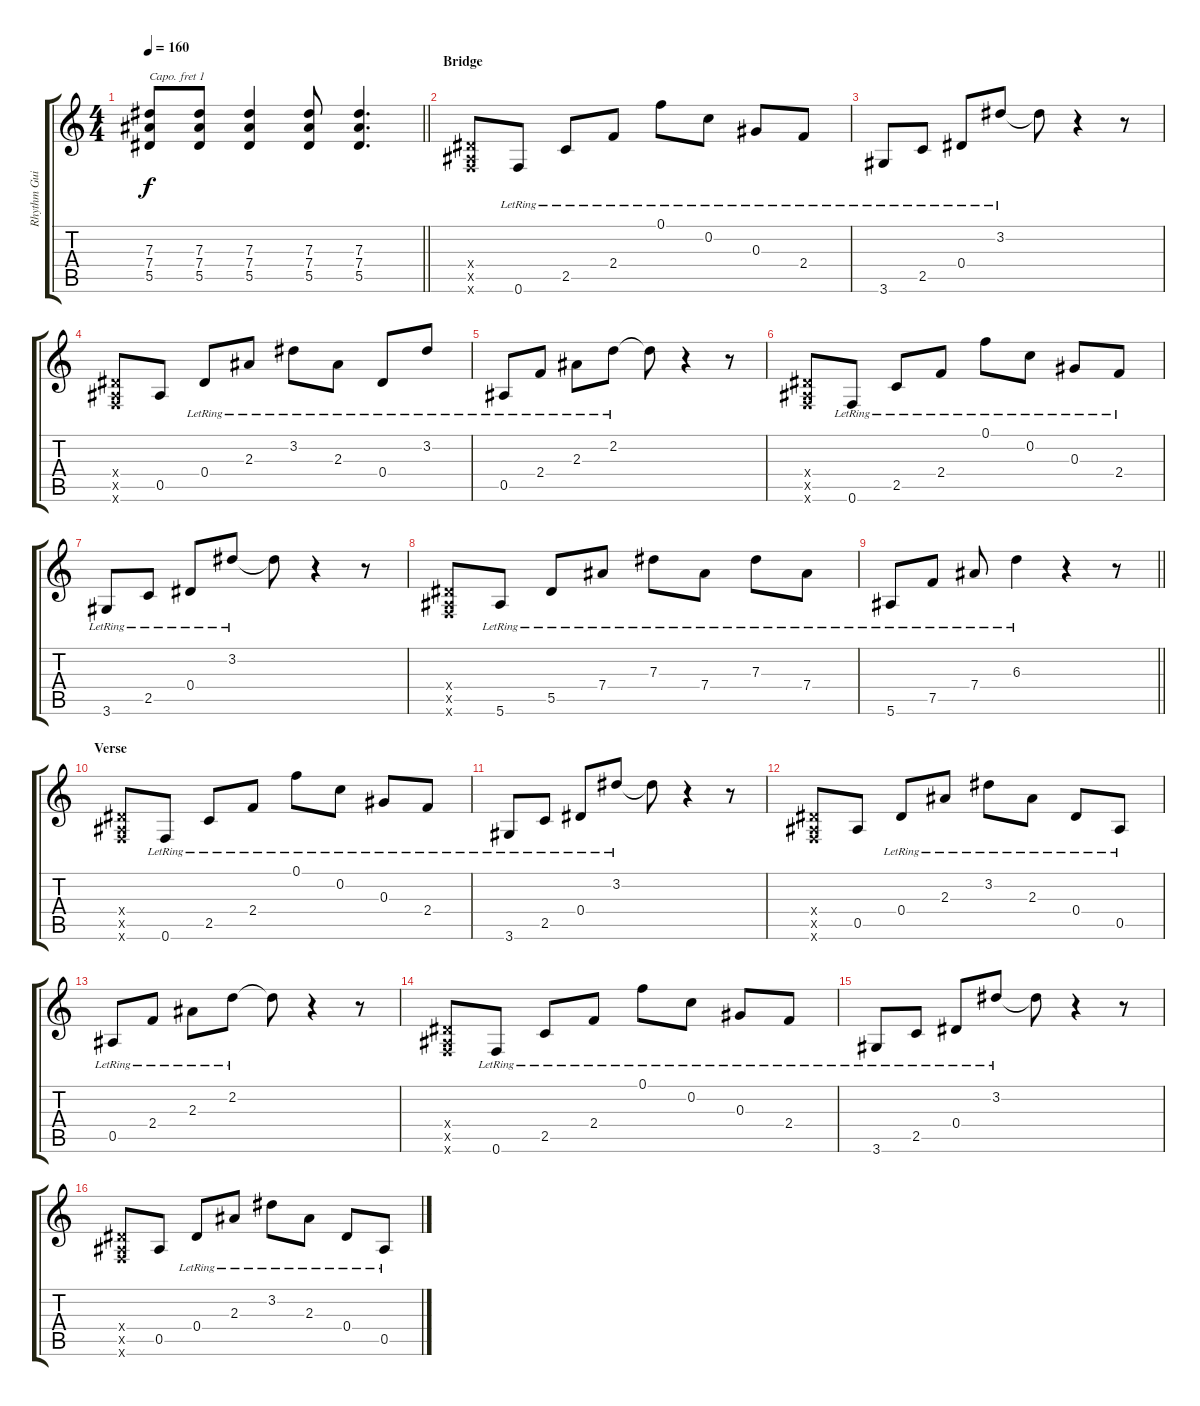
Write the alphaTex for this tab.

\track ("Rhythm Guitar" "Rhythm Gui") {instrument electricguitarjazz}
\staff {score tabs}
\capo 1
\tuning (E4 B3 G3 D3 A2 E2) {hide}
\ts (4 4)
\tempo 160
\clef g2
\barLineRight lightlight
\ks c
(7.3{t} 7.4{t} 5.5{t}).8{dy f} (7.3 7.4 5.5).8 (7.3 7.4 5.5).4 (7.3 7.4 5.5).8 (7.3 7.4 5.5).4{d} |
\section ("" "Bridge")
(0.4{x} 0.5{x} 0.6{x}).8{instrument electricguitarjazz} 0.6{lr}.8 2.5{lr}.8 2.4{lr}.8 0.1{lr}.8 0.2{lr}.8 0.3{lr}.8 2.4{lr}.8 |
3.6{lr}.8 2.5{lr}.8 0.4{lr}.8 3.2{lr}.8 3.2{t}.8 r.4 r.8 |
(0.4{x} 0.5{x} 0.6{x}).8 0.5.8 0.4{lr}.8 2.3{lr}.8 3.2{lr}.8 2.3{lr}.8 0.4{lr}.8 3.2{lr}.8 |
0.5{lr}.8 2.4{lr}.8 2.3{lr}.8 2.2{lr}.8 2.2{t}.8 r.4 r.8 |
(0.4{x} 0.5{x} 0.6{x}).8 0.6{lr}.8 2.5{lr}.8 2.4{lr}.8 0.1{lr}.8 0.2{lr}.8 0.3{lr}.8 2.4{lr}.8 |
3.6{lr}.8 2.5{lr}.8 0.4{lr}.8 3.2{lr}.8 3.2{t}.8 r.4 r.8 |
(0.4{x} 0.5{x} 0.6{x}).8 5.6{lr}.8 5.5{lr}.8 7.4{lr}.8 7.3{lr}.8 7.4{lr}.8 7.3{lr}.8 7.4{lr}.8 |
\barLineRight lightlight
5.6{lr}.8 7.5{lr}.8 7.4{lr}.8 6.3{lr}.4 r.4 r.8 |
\section ("" "Verse")
(0.4{x} 0.5{x} 0.6{x}).8{balance 8} 0.6{lr}.8 2.5{lr}.8 2.4{lr}.8 0.1{lr}.8 0.2{lr}.8 0.3{lr}.8 2.4{lr}.8 |
3.6{lr}.8 2.5{lr}.8 0.4{lr}.8 3.2{lr}.8 3.2{t}.8 r.4 r.8 |
(0.4{x} 0.5{x} 0.6{x}).8 0.5.8 0.4{lr}.8 2.3{lr}.8 3.2{lr}.8 2.3{lr}.8 0.4{lr}.8 0.5{lr}.8 |
0.5{lr}.8 2.4{lr}.8 2.3{lr}.8 2.2{lr}.8 2.2{t}.8 r.4 r.8 |
(0.4{x} 0.5{x} 0.6{x}).8 0.6{lr}.8 2.5{lr}.8 2.4{lr}.8 0.1{lr}.8 0.2{lr}.8 0.3{lr}.8 2.4{lr}.8 |
3.6{lr}.8 2.5{lr}.8 0.4{lr}.8 3.2{lr}.8 3.2{t}.8 r.4 r.8 |
(0.4{x} 0.5{x} 0.6{x}).8 0.5.8 0.4{lr}.8 2.3{lr}.8 3.2{lr}.8 2.3{lr}.8 0.4{lr}.8 0.5{lr}.8
